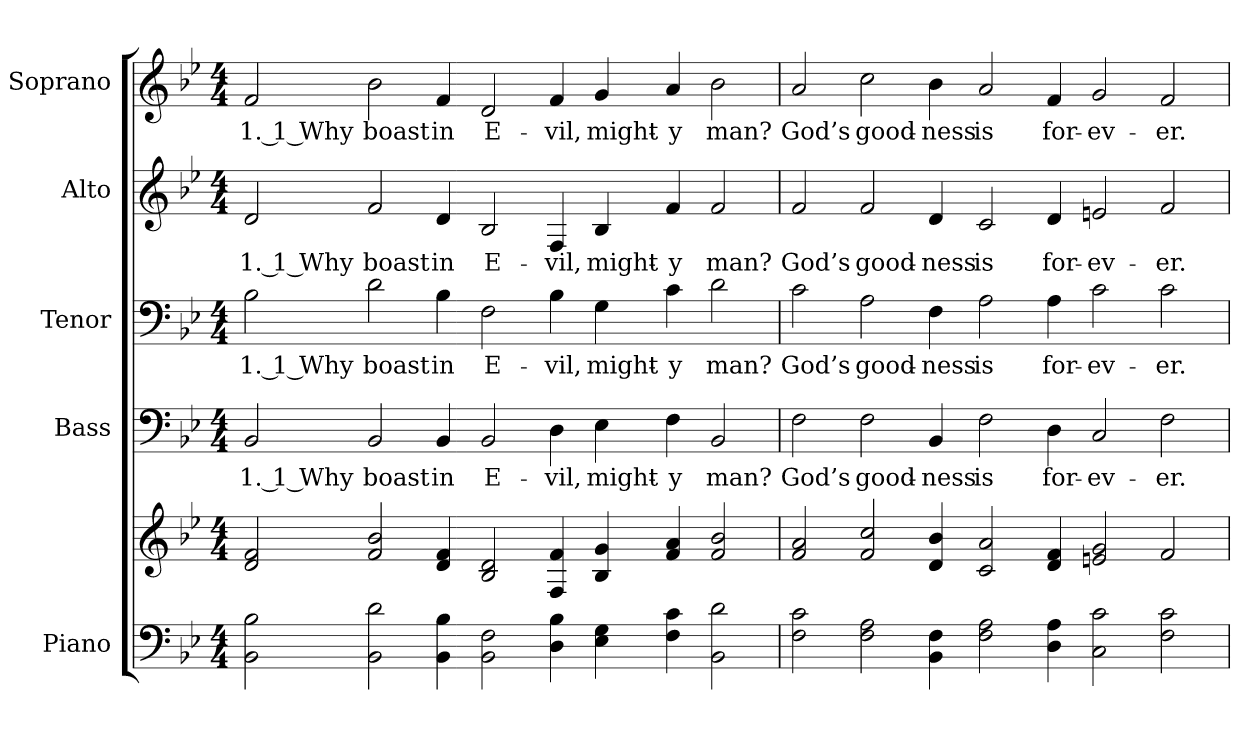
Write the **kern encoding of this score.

**kern	**kern	**kern	**text	**kern	**text	**kern	**text	**kern	**text
*part5	*part5	*part4	*part4	*part3	*part3	*part2	*part2	*part1	*part1
*staff6	*staff5	*staff4	*staff4	*staff3	*staff3	*staff2	*staff2	*staff1	*staff1
*I"Piano	*	*I"Bass	*	*I"Tenor	*	*I"Alto	*	*I"Soprano	*
*I'Pno.	*	*I'B.	*	*I'T.	*	*I'A.	*	*I'S.	*
!!LO:PB:g=z
*clefF4	*clefG2	*clefF4	*	*clefF4	*	*clefG2	*	*clefG2	*
*k[b-e-]	*k[b-e-]	*k[b-e-]	*	*k[b-e-]	*	*k[b-e-]	*	*k[b-e-]	*
*B-:	*B-:	*B-:	*	*B-:	*	*B-:	*	*B-:	*
*M4/4	*M4/4	*M4/4	*	*M4/4	*	*M4/4	*	*M4/4	*
*MM200	*MM200	*MM200	*	*MM200	*	*MM200	*	*MM200	*
=1	=1	=1	=1	=1	=1	=1	=1	=1	=1
*	*^	*	*	*	*	*	*	*	*
!	!	!	!	!LO:LY:b:color=#000000	!	!	!	!	!	!
!	!	!	!	!	!	!LO:LY:b:color=#000000	!	!	!	!
!	!	!	!	!	!	!	!	!LO:LY:b:color=#000000	!	!
!	!	!	!	!	!	!	!	!	!	!LO:LY:b:color=#000000
2BB-i\ 2B-i	2di/ 2fi	1ryy	2BB-i/	1. 1 Why	2B-i\	1. 1 Why	2di/	1. 1 Why	2fi/	1. 1 Why
!	!	!	!	!LO:LY:b:color=#000000	!	!	!	!	!	!
!	!	!	!	!	!	!LO:LY:b:color=#000000	!	!	!	!
!	!	!	!	!	!	!	!	!LO:LY:b:color=#000000	!	!
!	!	!	!	!	!	!	!	!	!	!LO:LY:b:color=#000000
2BB-i\ 2di	2fi/ 2b-i	.	2BB-i/	boast	2di\	boast	2fi/	boast	2b-i\	boast
!	!	!	!	!LO:LY:b:color=#000000	!	!	!	!	!	!
!	!	!	!	!	!	!LO:LY:b:color=#000000	!	!	!	!
!	!	!	!	!	!	!	!	!LO:LY:b:color=#000000	!	!
!	!	!	!	!	!	!	!	!	!	!LO:LY:b:color=#000000
4BB-i\ 4B-i	4di/ 4fi	1ryy	4BB-i/	in	4B-i\	in	4di/	in	4fi/	in
!	!	!	!	!LO:LY:b:color=#000000	!	!	!	!	!	!
!	!	!	!	!	!	!LO:LY:b:color=#000000	!	!	!	!
!	!	!	!	!	!	!	!	!LO:LY:b:color=#000000	!	!
!	!	!	!	!	!	!	!	!	!	!LO:LY:b:color=#000000
2BB-i\ 2Fi	2B-i/ 2di	.	2BB-i/	E-	2Fi\	E-	2B-i/	E-	2di/	E-
!	!	!	!	!LO:LY:b:color=#000000	!	!	!	!	!	!
!	!	!	!	!	!	!LO:LY:b:color=#000000	!	!	!	!
!	!	!	!	!	!	!	!	!LO:LY:b:color=#000000	!	!
!	!	!	!	!	!	!	!	!	!	!LO:LY:b:color=#000000
4Di\ 4B-i	4Fi/ 4fi	.	4Di\	-vil,	4B-i\	-vil,	4Fi/	-vil,	4fi/	-vil,
!	!	!	!	!LO:LY:b:color=#000000	!	!	!	!	!	!
!	!	!	!	!	!	!LO:LY:b:color=#000000	!	!	!	!
!	!	!	!	!	!	!	!	!LO:LY:b:color=#000000	!	!
!	!	!	!	!	!	!	!	!	!	!LO:LY:b:color=#000000
4E-i\ 4Gi	4B-i/ 4gi	1ryy	4E-i\	might-	4Gi\	might-	4B-i/	might-	4gi/	might-
!	!	!	!	!LO:LY:b:color=#000000	!	!	!	!	!	!
!	!	!	!	!	!	!LO:LY:b:color=#000000	!	!	!	!
!	!	!	!	!	!	!	!	!LO:LY:b:color=#000000	!	!
!	!	!	!	!	!	!	!	!	!	!LO:LY:b:color=#000000
4Fi\ 4ci	4fi/ 4ai	.	4Fi\	-y	4ci\	-y	4fi/	-y	4ai/	-y
!	!	!	!	!LO:LY:b:color=#000000	!	!	!	!	!	!
!	!	!	!	!	!	!LO:LY:b:color=#000000	!	!	!	!
!	!	!	!	!	!	!	!	!LO:LY:b:color=#000000	!	!
!	!	!	!	!	!	!	!	!	!	!LO:LY:b:color=#000000
2BB-i\ 2di	2fi/ 2b-i	.	2BB-i/	man?	2di\	man?	2fi/	man?	2b-i\	man?
=2	=2	=2	=2	=2	=2	=2	=2	=2	=2	=2
!	!	!	!	!LO:LY:b:color=#000000	!	!	!	!	!	!
!	!	!	!	!	!	!LO:LY:b:color=#000000	!	!	!	!
!	!	!	!	!	!	!	!	!LO:LY:b:color=#000000	!	!
!	!	!	!	!	!	!	!	!	!	!LO:LY:b:color=#000000
2Fi\ 2ci	2fi/ 2ai	1ryy	2Fi\	God’s	2ci\	God’s	2fi/	God’s	2ai/	God’s
!	!	!	!	!LO:LY:b:color=#000000	!	!	!	!	!	!
!	!	!	!	!	!	!LO:LY:b:color=#000000	!	!	!	!
!	!	!	!	!	!	!	!	!LO:LY:b:color=#000000	!	!
!	!	!	!	!	!	!	!	!	!	!LO:LY:b:color=#000000
2Fi\ 2Ai	2fi/ 2cci	.	2Fi\	good-	2Ai\	good-	2fi/	good-	2cci\	good-
!	!	!	!	!LO:LY:b:color=#000000	!	!	!	!	!	!
!	!	!	!	!	!	!LO:LY:b:color=#000000	!	!	!	!
!	!	!	!	!	!	!	!	!LO:LY:b:color=#000000	!	!
!	!	!	!	!	!	!	!	!	!	!LO:LY:b:color=#000000
4BB-i\ 4Fi	4di/ 4b-i	1ryy	4BB-i/	-ness	4Fi\	-ness	4di/	-ness	4b-i\	-ness
!	!	!	!	!LO:LY:b:color=#000000	!	!	!	!	!	!
!	!	!	!	!	!	!LO:LY:b:color=#000000	!	!	!	!
!	!	!	!	!	!	!	!	!LO:LY:b:color=#000000	!	!
!	!	!	!	!	!	!	!	!	!	!LO:LY:b:color=#000000
2Fi\ 2Ai	2ci/ 2ai	.	2Fi\	is	2Ai\	is	2ci/	is	2ai/	is
!	!	!	!	!LO:LY:b:color=#000000	!	!	!	!	!	!
!	!	!	!	!	!	!LO:LY:b:color=#000000	!	!	!	!
!	!	!	!	!	!	!	!	!LO:LY:b:color=#000000	!	!
!	!	!	!	!	!	!	!	!	!	!LO:LY:b:color=#000000
4Di\ 4Ai	4di/ 4fi	.	4Di\	for-	4Ai\	for-	4di/	for-	4fi/	for-
!	!	!	!	!LO:LY:b:color=#000000	!	!	!	!	!	!
!	!	!	!	!	!	!LO:LY:b:color=#000000	!	!	!	!
!	!	!	!	!	!	!	!	!LO:LY:b:color=#000000	!	!
!	!	!	!	!	!	!	!	!	!	!LO:LY:b:color=#000000
2Ci\ 2ci	2eni/ 2gi	1ryy	2Ci/	-ev-	2ci\	-ev-	2eni/	-ev-	2gi/	-ev-
!	!	!	!	!LO:LY:b:color=#000000	!	!	!	!	!	!
!	!	!	!	!	!	!LO:LY:b:color=#000000	!	!	!	!
!	!	!	!	!	!	!	!	!LO:LY:b:color=#000000	!	!
!	!	!	!	!	!	!	!	!	!	!LO:LY:b:color=#000000
2Fi\ 2ci	2fi/	.	2Fi\	-er.	2ci\	-er.	2fi/	-er.	2fi/	-er.
*	*v	*v	*	*	*	*	*	*	*	*
=	=	=	=	=	=	=	=	=	=
*-	*-	*-	*-	*-	*-	*-	*-	*-	*-
